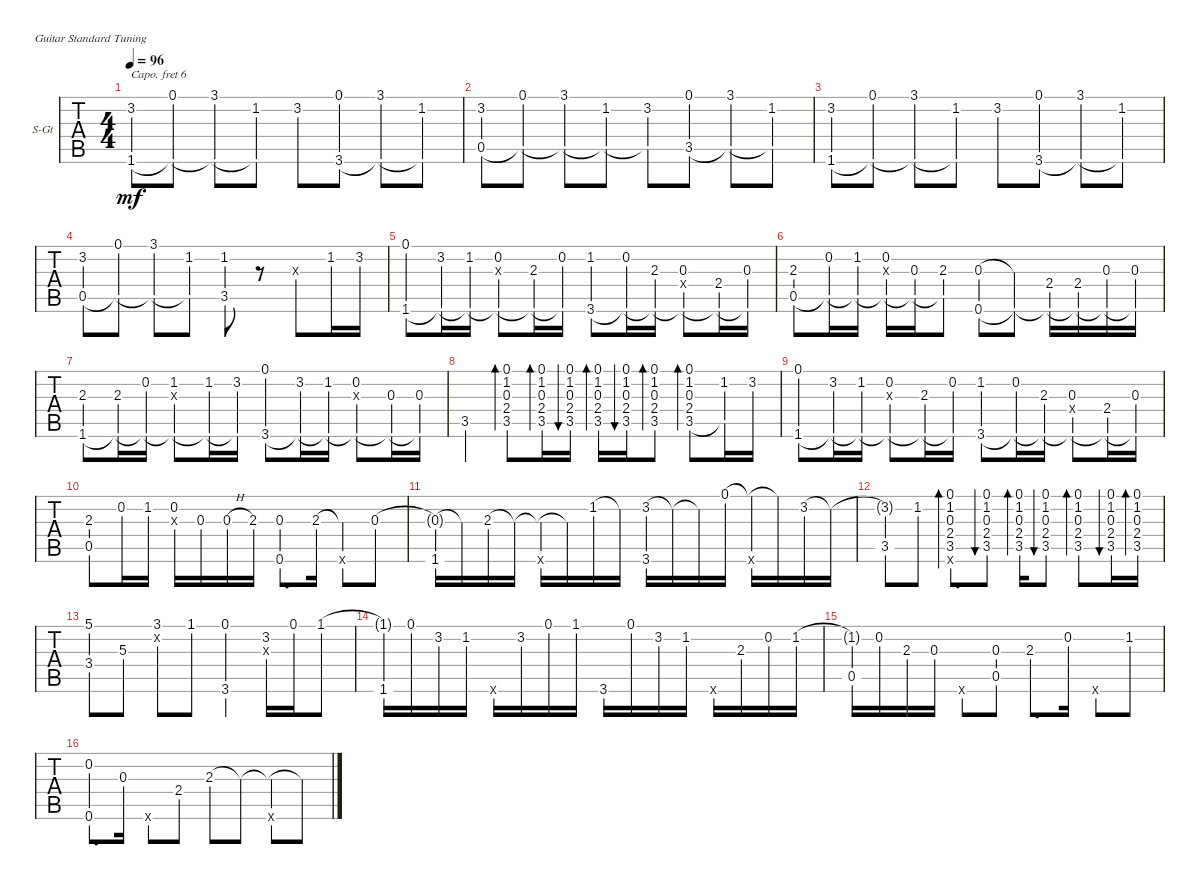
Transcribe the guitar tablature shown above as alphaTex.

\defaultSystemsLayout 4
\bracketExtendMode groupsimilarinstruments
\firstSystemTrackNameOrientation horizontal
\otherSystemsTrackNameOrientation horizontal
\track ("Steel Guitar" "S-Gt") {instrument acousticguitarsteel}
\staff {tabs}
\capo 6
\tuning (E4 B3 G3 D3 A2 E2)
\ts (4 4)
\tempo 96
\clef g2
\ks c
(3.2 1.6).8{dy mf} (0.1 1.6{t}).8 (3.1 1.6{t}).8 (1.2 1.6{t}).8 3.2.8 (0.1 3.6).8 (3.1 3.6{t}).8 (1.2 3.6{t}).8 |
(3.2 0.5).8 (0.1 0.5{t}).8 (3.1 0.5{t}).8 (1.2 0.5{t}).8 (3.2 0.5{t}).8 (0.1 3.5).8 (3.1 3.5{t}).8 (1.2 3.5{t}).8 |
(3.2 1.6).8 (0.1 1.6{t}).8 (3.1 1.6{t}).8 (1.2 1.6{t}).8 3.2.8 (0.1 3.6).8 (3.1 3.6{t}).8 (1.2 3.6{t}).8 |
(3.2 0.5).8 (0.1 0.5{t}).8 (3.1 0.5{t}).8 (1.2 0.5{t}).8 (1.2{st} 3.5{st}).8 r.8 0.3{x}.8 1.2.16 3.2.16 |
(0.1 1.6).8 (3.2 1.6{t}).16 (1.2 1.6{t}).16 (0.2 1.6{t} 0.3{x}).8 (2.3 1.6{t}).16 (0.2 1.6{t}).16 (1.2 3.6).8 (0.2 3.6{t}).16 (2.3 3.6{t}).16 (0.3 3.6{t} 0.4{x}).8 (2.4 3.6{t}).16 (0.3 3.6{t}).16 |
(2.3 0.5).8 (0.2 0.5{t}).16 (1.2 0.5{t}).16 (0.2 0.5{t} 0.3{x}).16 (0.3 0.5{t}).16 (2.3 0.5{t}).8 (0.3 0.6).8 (0.3{t} 0.6{t}).8 (2.4 0.6{t}).16 (2.4 0.6{t}).16 (0.3 0.6{t}).16 (0.3 0.6{t}).16 |
(2.3 1.6).8 (2.3 1.6{t}).16 (0.2 1.6{t}).16 (1.2 1.6{t} 0.3{x}).8 (1.2 1.6{t}).16 (3.2 1.6{t}).16 (0.1 3.6).8 (3.2 3.6{t}).16 (1.2 3.6{t}).16 (0.2 3.6{t} 0.3{x}).8 (0.3 3.6{t}).16 (0.3 3.6{t}).16 |
3.5.4 (0.1 1.2 0.3 2.4 3.5).8{bd 51} (0.1 1.2 0.3 2.4 3.5).16{bd 51} (0.1 1.2 0.3 2.4 3.5).16{bu 51} (0.1 1.2 0.3 2.4 3.5).16{bd 51} (0.1 1.2 0.3 2.4 3.5).16{bu 51} (0.1 1.2 0.3 2.4 3.5).8{bd 51} (0.1 1.2 0.3 2.4 3.5).8{bd 51} (1.2 3.5{t}).16 3.2.16 |
(0.1 1.6).8 (3.2 1.6{t}).16 (1.2 1.6{t}).16 (0.2 1.6{t} 0.3{x}).8 (2.3 1.6{t}).16 (0.2 1.6{t}).16 (1.2 3.6).8 (0.2 3.6{t}).16 (2.3 3.6{t}).16 (0.3 3.6{t} 0.4{x}).8 (2.4 3.6{t}).16 (0.3 3.6{t}).16 |
(2.3 0.5).8 0.2.16 1.2.16 (0.2 0.3{x}).16 0.3.16 0.3{h}.16 2.3.16 (0.3 0.6).8{d} 2.3.16 (2.3{t} 0.6{x}).8 0.3.8 |
(0.3{t} 1.6).16 0.3{t}.16 2.3.16 2.3{t}.16 (2.3{t} 0.6{x}).16 2.3{t}.16 1.2.16 1.2{t}.16 (3.2 3.6).16 3.2{t}.16 3.2{t}.16 0.1.16 (0.1{t} 0.6{x}).16 0.1{t}.16 3.2.16 3.2{t}.16 |
(3.2{t} 3.5).8 1.2.8 (1.2 0.1 0.3 2.4 3.5 0.6{x}).8{d bd 51} (0.1 1.2 0.3 2.4 3.5).8{bu 51} (0.1 1.2 0.3 2.4 3.5).16{bd 51} (0.1 1.2 0.3 2.4 3.5).8{bu 51} (0.1 1.2 0.3 2.4 3.5).8{bd 51} (0.1 1.2 0.3 2.4 3.5).16{bu 51} (0.1 1.2 0.3 2.4 3.5).16{bd 51} |
(5.1 3.4).8 5.3.8 (3.1 0.2{x}).8 1.1.8 (0.1 3.6).4 (3.2 0.3{x}).16 0.1.16 1.1.8 |
(1.1{t} 1.6).16 0.1.16 3.2.16 1.2.16 0.6{x}.16 3.2.16 0.1.16 1.1.16 3.6.16 0.1.16 3.2.16 1.2.16 0.6{x}.16 2.3.16 0.2.16 1.2.16 |
(1.2{t} 0.5).16 0.2.16 2.3.16 0.3.16 0.6{x}.8 (0.3 0.5).8 2.3.8{d} 0.2.16 0.6{x}.8 1.2.8 |
(0.2 0.6).8{d} 0.3.16 0.6{x}.8 2.4.8 2.3.8 2.3{t}.8 (2.3{t} 0.6{x}).8 2.3{t}.8
